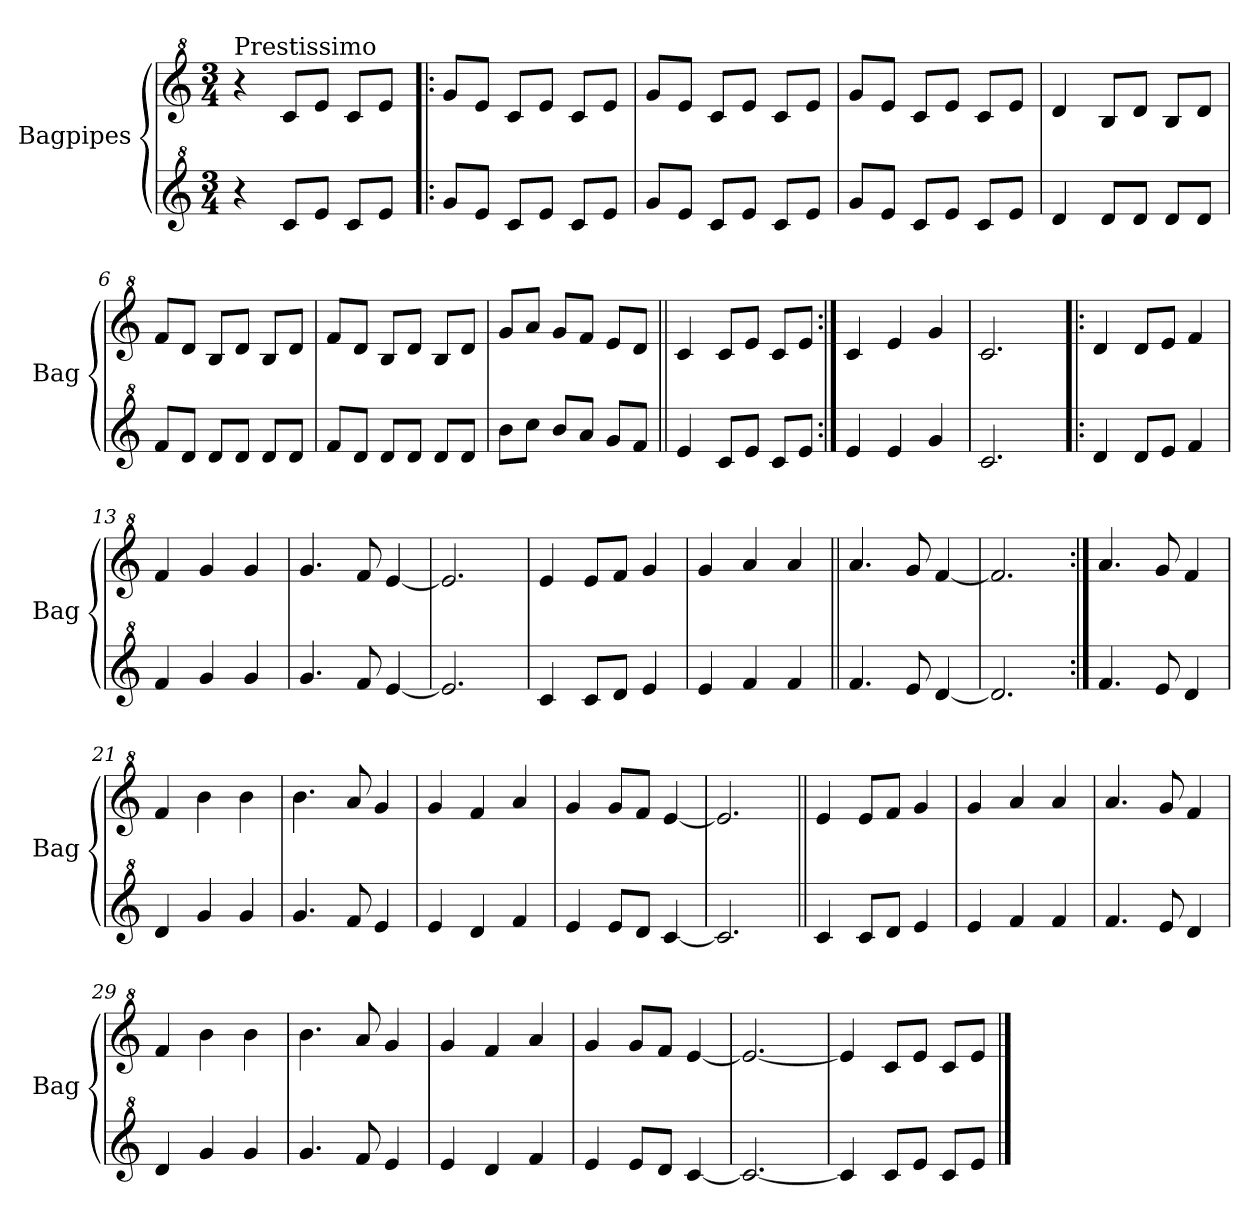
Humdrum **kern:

**kern	**kern
*part2	*part1
*staff2	*staff1
*I"Bagpipes	*I"Bagpipes
*I'Bag	*I'Bag
*clefG^2	*clefG^2
*k[]	*k[]
*C:	*C:
*M3/4	*M3/4
=1	=1
!	!LO:TX:a:t=Prestissimo
4r	4r
8cc/L	8cc/L
8ee/J	8ee/J
8cc/L	8cc/L
8ee/J	8ee/J
=2!|:	=2!|:
8gg/L	8gg/L
8ee/J	8ee/J
8cc/L	8cc/L
8ee/J	8ee/J
8cc/L	8cc/L
8ee/J	8ee/J
=3	=3
8gg/L	8gg/L
8ee/J	8ee/J
8cc/L	8cc/L
8ee/J	8ee/J
8cc/L	8cc/L
8ee/J	8ee/J
=4	=4
8gg/L	8gg/L
8ee/J	8ee/J
8cc/L	8cc/L
8ee/J	8ee/J
8cc/L	8cc/L
8ee/J	8ee/J
=5	=5
4dd/	4dd/
8dd/L	8b/L
8dd/J	8dd/J
8dd/L	8b/L
8dd/J	8dd/J
=6	=6
8ff/L	8ff/L
8dd/J	8dd/J
8dd/L	8b/L
8dd/J	8dd/J
8dd/L	8b/L
8dd/J	8dd/J
=7	=7
8ff/L	8ff/L
8dd/J	8dd/J
8dd/L	8b/L
8dd/J	8dd/J
8dd/L	8b/L
8dd/J	8dd/J
!!LO:LB:g=z
=8	=8
8bb\L	8gg/L
8ccc\J	8aa/J
8bb/L	8gg/L
8aa/J	8ff/J
8gg/L	8ee/L
8ff/J	8dd/J
=9||	=9||
4ee/	4cc/
8cc/L	8cc/L
8ee/J	8ee/J
8cc/L	8cc/L
8ee/J	8ee/J
=10:|!	=10:|!
4ee/	4cc/
4ee/	4ee/
4gg/	4gg/
=11	=11
2.cc/	2.cc/
=12!|:	=12!|:
4dd/	4dd/
8dd/L	8dd/L
8ee/J	8ee/J
4ff/	4ff/
=13	=13
4ff/	4ff/
4gg/	4gg/
4gg/	4gg/
=14	=14
4.gg/	4.gg/
8ff/	8ff/
[4ee/	[4ee/
=15	=15
2.ee/]	2.ee/]
=16	=16
4cc/	4ee/
8cc/L	8ee/L
8dd/J	8ff/J
4ee/	4gg/
=17	=17
4ee/	4gg/
4ff/	4aa/
4ff/	4aa/
=18||	=18||
4.ff/	4.aa/
8ee/	8gg/
[4dd/	[4ff/
!!LO:LB:g=z
=19	=19
2.dd/]	2.ff/]
=20:|!	=20:|!
4.ff/	4.aa/
8ee/	8gg/
4dd/	4ff/
=21	=21
4dd/	4ff/
4gg/	4bb\
4gg/	4bb\
=22	=22
4.gg/	4.bb\
8ff/	8aa/
4ee/	4gg/
=23	=23
4ee/	4gg/
4dd/	4ff/
4ff/	4aa/
=24	=24
4ee/	4gg/
8ee/L	8gg/L
8dd/J	8ff/J
[4cc/	[4ee/
=25	=25
2.cc/]	2.ee/]
=26||	=26||
4cc/	4ee/
8cc/L	8ee/L
8dd/J	8ff/J
4ee/	4gg/
=27	=27
4ee/	4gg/
4ff/	4aa/
4ff/	4aa/
=28	=28
4.ff/	4.aa/
8ee/	8gg/
4dd/	4ff/
=29	=29
4dd/	4ff/
4gg/	4bb\
4gg/	4bb\
=30	=30
4.gg/	4.bb\
8ff/	8aa/
4ee/	4gg/
!!LO:LB:g=z
=31	=31
4ee/	4gg/
4dd/	4ff/
4ff/	4aa/
=32	=32
4ee/	4gg/
8ee/L	8gg/L
8dd/J	8ff/J
[4cc/	[4ee/
=33	=33
2.cc/_	2.ee/_
=34	=34
4cc/]	4ee/]
8cc/L	8cc/L
8ee/J	8ee/J
8cc/L	8cc/L
8ee/J	8ee/J
==	==
*-	*-
